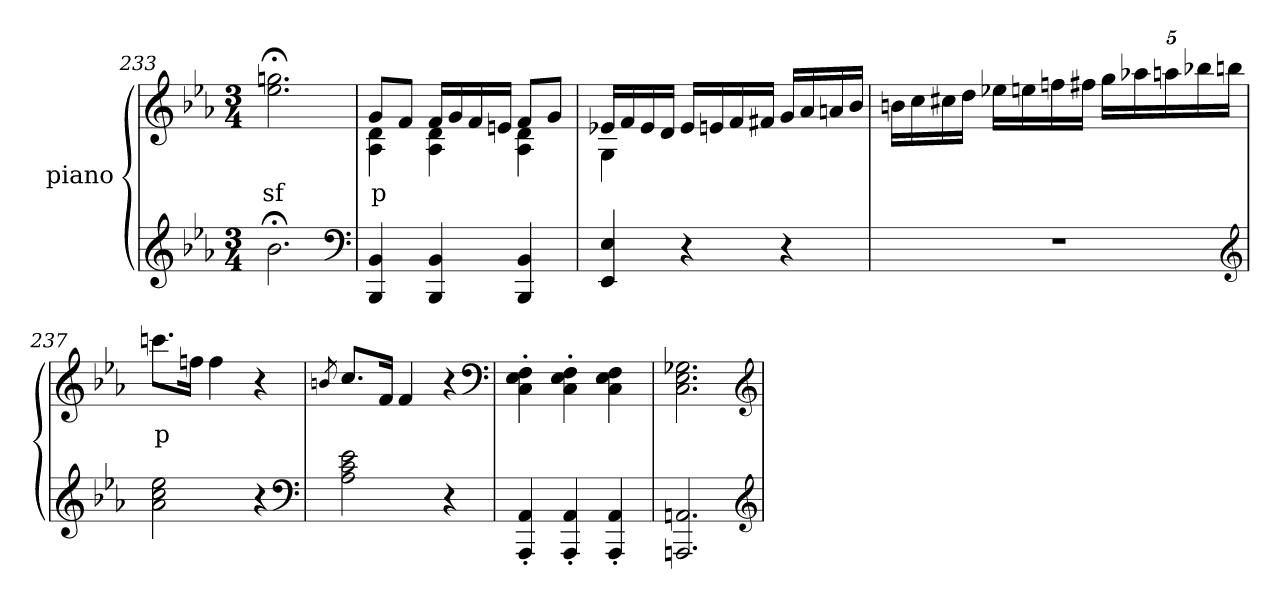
**kern	**kern	**text
*part2	*part1	*part1
*staff2	*staff1	*staff1
*	*I"piano	*
*clefG2	*clefG2	*
*k[b-e-a-]	*k[b-e-a-]	*
*E-:	*E-:	*
*M3/4	*M3/4	*
=233	=233	=233
2.b-;<	2.ee-;< 2.ggn;<	sf
*clefF4	*	*
=234	=234	=234
*	*^	*
4BBB- 4BB-	8gL	4A- 4d	p
.	8fJ	.	.
4BBB- 4BB-	16fLL	4A- 4d	.
.	16g	.	.
.	16f	.	.
.	16enJJ	.	.
4BBB- 4BB-	8fL	4A- 4d	.
.	8gJ	.	.
=235	=235	=235	=235
4EE- 4E-	16e-XLL	4G	.
.	16f	.	.
.	16e-	.	.
.	16dJJ	.	.
4r	16e-LL	2ryy	.
.	16en	.	.
.	16f	.	.
.	16f#XJJ	.	.
4r	16gLL	.	.
.	16a-	.	.
.	16an	.	.
.	16b-JJ	.	.
*	*v	*v	*
=236	=236	=236
2.r	16bnLL	.
.	16cc	.
.	16cc#X	.
.	16ddJJ	.
.	16ee-XLL	.
.	16een	.
.	16ffn	.
.	16ff#XJJ	.
.	20ggLL	.
.	20aa-X	.
.	20aan	.
.	20bb-X	.
.	20bbnJJ	.
*clefG2	*	*
=237	=237	=237
2a- 2cc 2ee-	8.cccnL	p
.	16ffnJk	.
.	4ff	.
4r	4r	.
*clefF4	*	*
=238	=238	=238
.	8qbn	.
2A- 2c 2e-	8.ccL	.
.	16fJk	.
.	4f	.
4r	4r	.
*	*clefF4	*
=239	=239	=239
4AAA-'> 4AA-'>	4C'> 4E-'> 4F'>	.
4AAA-'> 4AA-'>	4C'> 4E-'> 4F'>	.
4AAA-'> 4AA-'>	4C 4E- 4F	.
=240	=240	=240
2.AAAn 2.AAn	2.C 2.E- 2.G-X	.
*clefG2	*clefG2	*
=	=	=
*-	*-	*-
